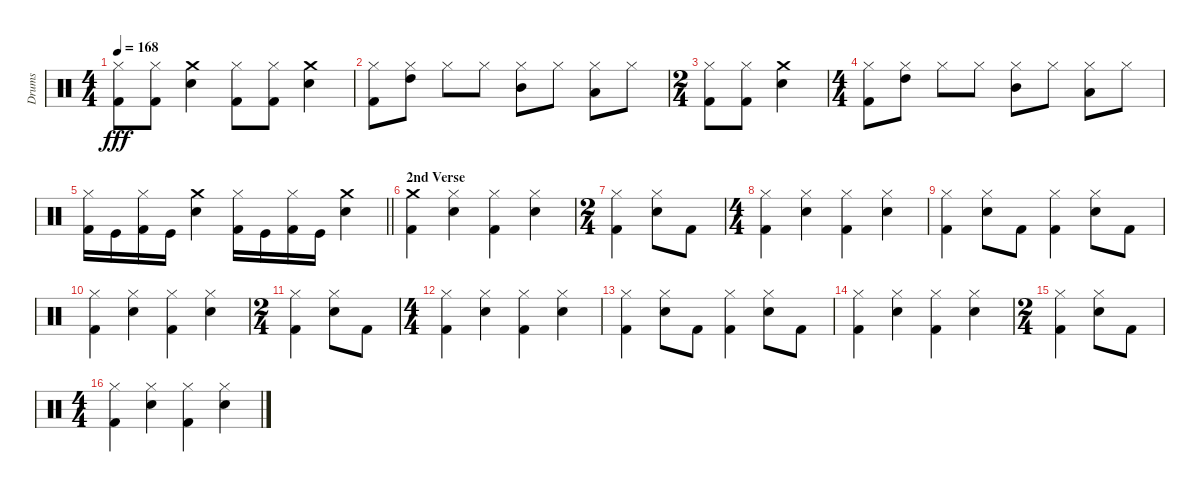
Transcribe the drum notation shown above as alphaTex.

\track ("Drums" "Drums") {instrument percussion}
\staff {score}
\articulation defaults
\ts (4 4)
\tempo 168
\clef neutral
\ks c
("Hi-Hat (closed)" "Kick (hit) 2").8{dy fff} ("Hi-Hat (closed)" "Kick (hit) 2").8 ("Snare (hit) 2" "Crash medium (hit)").4 ("Kick (hit) 2" "Hi-Hat (closed)").8 ("Kick (hit) 2" "Hi-Hat (closed)").8 ("Crash medium (hit)" "Snare (hit) 2").4 |
("Hi-Hat (closed)" "Kick (hit) 2").8 ("High Tom (hit)" "Hi-Hat (closed)").8{balance 16} "Hi-Hat (closed)".8{balance 8} "Hi-Hat (closed)".8 ("Mid Tom (hit)" "Hi-Hat (closed)").8 "Hi-Hat (closed)".8 ("Hi-Hat (closed)" "Low Tom (hit)").8{balance 0} "Hi-Hat (closed)".8{balance 8} |
\ts (2 4)
("Hi-Hat (closed)" "Kick (hit) 2").8 ("Hi-Hat (closed)" "Kick (hit) 2").8 ("Crash medium (hit)" "Snare (hit) 2").4 |
\ts (4 4)
("Hi-Hat (closed)" "Kick (hit) 2").8 ("High Tom (hit)" "Hi-Hat (closed)").8{balance 16} "Hi-Hat (closed)".8{balance 8} "Hi-Hat (closed)".8 ("Mid Tom (hit)" "Hi-Hat (closed)").8 "Hi-Hat (closed)".8 ("Hi-Hat (closed)" "Low Tom (hit)").8{balance 0} "Hi-Hat (closed)".8{balance 8} |
\barLineRight lightlight
("Kick (hit) 2" "Hi-Hat (closed)").16 "Kick (hit)".16 ("Kick (hit) 2" "Hi-Hat (closed)").16 "Kick (hit)".16 ("Snare (hit) 2" "Crash medium (hit)").4 ("Kick (hit) 2" "Hi-Hat (closed)").16 "Kick (hit)".16 ("Kick (hit) 2" "Hi-Hat (closed)").16 "Kick (hit)".16 ("Crash medium (hit)" "Snare (hit) 2").4 |
\section ("" "2nd Verse")
("Kick (hit) 2" "Crash medium (hit)").4 ("Hi-Hat (closed)" "Snare (hit) 2").4 ("Hi-Hat (closed)" "Kick (hit) 2").4 ("Snare (hit) 2" "Hi-Hat (closed)").4 |
\ts (2 4)
("Hi-Hat (closed)" "Kick (hit) 2").4 ("Snare (hit) 2" "Hi-Hat (closed)").8 "Kick (hit) 2".8 |
\ts (4 4)
("Kick (hit) 2" "Hi-Hat (closed)").4 ("Snare (hit) 2" "Hi-Hat (closed)").4 ("Kick (hit) 2" "Hi-Hat (closed)").4 ("Snare (hit) 2" "Hi-Hat (closed)").4 |
("Hi-Hat (closed)" "Kick (hit) 2").4 ("Snare (hit) 2" "Hi-Hat (closed)").8 "Kick (hit) 2".8 ("Kick (hit) 2" "Hi-Hat (closed)").4 ("Hi-Hat (closed)" "Snare (hit) 2").8 "Kick (hit) 2".8 |
("Hi-Hat (closed)" "Kick (hit) 2").4 ("Hi-Hat (closed)" "Snare (hit) 2").4 ("Hi-Hat (closed)" "Kick (hit) 2").4 ("Snare (hit) 2" "Hi-Hat (closed)").4 |
\ts (2 4)
("Hi-Hat (closed)" "Kick (hit) 2").4 ("Snare (hit) 2" "Hi-Hat (closed)").8 "Kick (hit) 2".8 |
\ts (4 4)
("Kick (hit) 2" "Hi-Hat (closed)").4 ("Snare (hit) 2" "Hi-Hat (closed)").4 ("Kick (hit) 2" "Hi-Hat (closed)").4 ("Snare (hit) 2" "Hi-Hat (closed)").4 |
("Hi-Hat (closed)" "Kick (hit) 2").4 ("Snare (hit) 2" "Hi-Hat (closed)").8 "Kick (hit) 2".8 ("Kick (hit) 2" "Hi-Hat (closed)").4 ("Hi-Hat (closed)" "Snare (hit) 2").8 "Kick (hit) 2".8 |
("Hi-Hat (closed)" "Kick (hit) 2").4 ("Hi-Hat (closed)" "Snare (hit) 2").4 ("Hi-Hat (closed)" "Kick (hit) 2").4 ("Snare (hit) 2" "Hi-Hat (closed)").4 |
\ts (2 4)
("Hi-Hat (closed)" "Kick (hit) 2").4 ("Snare (hit) 2" "Hi-Hat (closed)").8 "Kick (hit) 2".8 |
\ts (4 4)
("Kick (hit) 2" "Hi-Hat (closed)").4 ("Snare (hit) 2" "Hi-Hat (closed)").4 ("Kick (hit) 2" "Hi-Hat (closed)").4 ("Snare (hit) 2" "Hi-Hat (closed)").4
